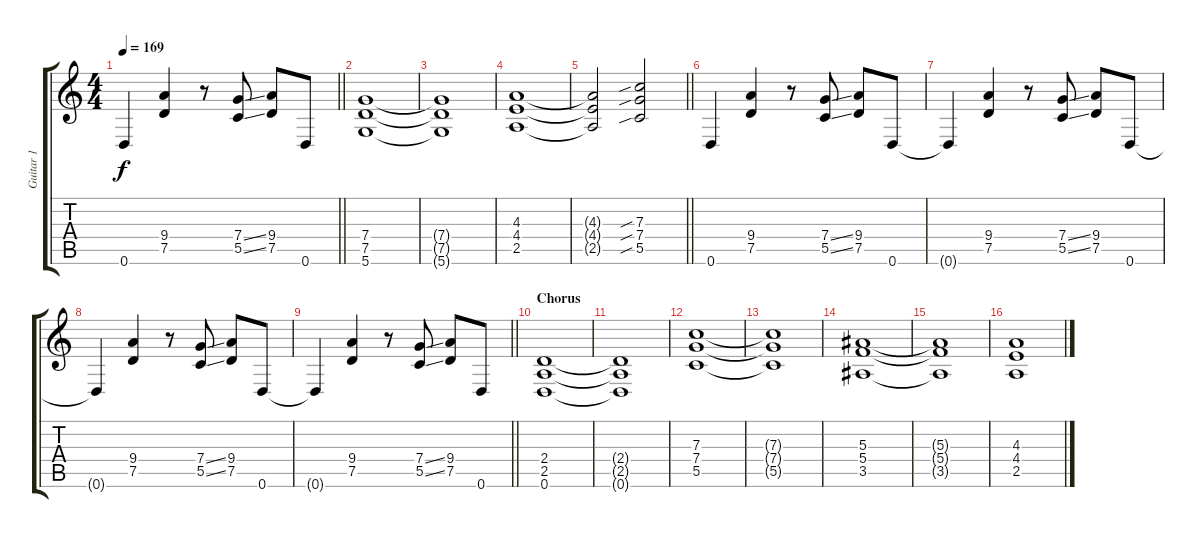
\track ("Guitar 1" "Guitar 1") {instrument distortionguitar}
\staff {score tabs}
\tuning (D4 A3 F3 C3 G2 D2) {hide}
\ts (4 4)
\tempo 169
\clef g2
\barLineRight lightlight
\ks c
0.6{t}.4{dy f} (9.4 7.5).4 r.8 (7.4{ss} 5.5{ss}).8 (9.4 7.5).8 0.6.8 |
(7.4 7.5 5.6).1 |
(7.4{t} 7.5{t} 5.6{t}).1 |
(4.3 4.4 2.5).1 |
\barLineRight lightlight
(4.3{t} 4.4{t} 2.5{t}).2 (7.3{sib} 7.4{sib} 5.5{sib}).2 |
0.6.4 (9.4 7.5).4 r.8 (7.4{ss} 5.5{ss}).8 (9.4 7.5).8 0.6.8 |
0.6{t}.4 (9.4 7.5).4 r.8 (7.4{ss} 5.5{ss}).8 (9.4 7.5).8 0.6.8 |
0.6{t}.4 (9.4 7.5).4 r.8 (7.4{ss} 5.5{ss}).8 (9.4 7.5).8 0.6.8 |
\barLineRight lightlight
0.6{t}.4 (9.4 7.5).4 r.8 (7.4{ss} 5.5{ss}).8 (9.4 7.5).8 0.6.8 |
\section ("" "Chorus")
(2.4 2.5 0.6).1{balance 8} |
(2.4{t} 2.5{t} 0.6{t}).1 |
(7.3 7.4 5.5).1 |
(7.3{t} 7.4{t} 5.5{t}).1 |
(5.3 5.4 3.5).1 |
(5.3{t} 5.4{t} 3.5{t}).1 |
(4.3 4.4 2.5).1
